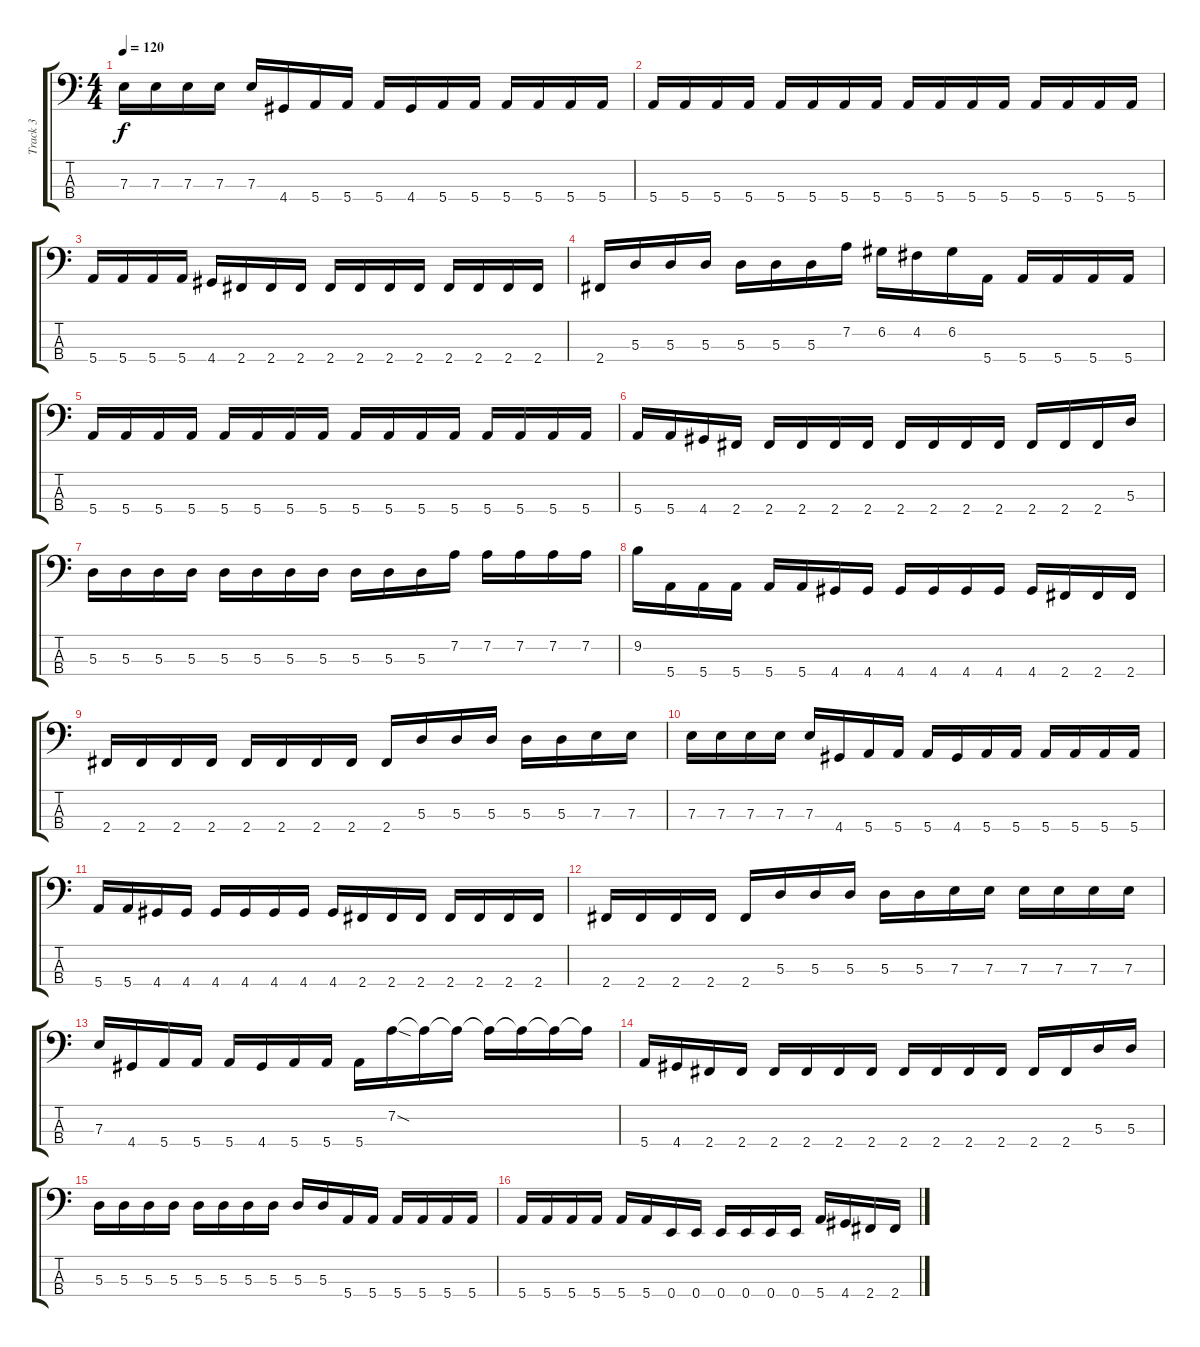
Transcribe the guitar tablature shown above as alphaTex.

\track ("Track 3" "Track 3") {instrument electricbasspick}
\staff {score tabs}
\tuning (G2 D2 A1 E1) {hide}
\ts (4 4)
\tempo 120
\clef f4
\ks c
7.3.16{dy f} 7.3.16 7.3.16 7.3.16 7.3.16 4.4.16 5.4.16 5.4.16 5.4.16 4.4.16 5.4.16 5.4.16 5.4.16 5.4.16 5.4.16 5.4.16 |
5.4.16 5.4.16 5.4.16 5.4.16 5.4.16 5.4.16 5.4.16 5.4.16 5.4.16 5.4.16 5.4.16 5.4.16 5.4.16 5.4.16 5.4.16 5.4.16 |
5.4.16 5.4.16 5.4.16 5.4.16 4.4.16 2.4.16 2.4.16 2.4.16 2.4.16 2.4.16 2.4.16 2.4.16 2.4.16 2.4.16 2.4.16 2.4.16 |
2.4.16 5.3.16 5.3.16 5.3.16 5.3.16 5.3.16 5.3.16 7.2.16 6.2.16 4.2.16 6.2.16 5.4.16 5.4.16 5.4.16 5.4.16 5.4.16 |
5.4.16 5.4.16 5.4.16 5.4.16 5.4.16 5.4.16 5.4.16 5.4.16 5.4.16 5.4.16 5.4.16 5.4.16 5.4.16 5.4.16 5.4.16 5.4.16 |
5.4.16 5.4.16 4.4.16 2.4.16 2.4.16 2.4.16 2.4.16 2.4.16 2.4.16 2.4.16 2.4.16 2.4.16 2.4.16 2.4.16 2.4.16 5.3.16 |
5.3.16 5.3.16 5.3.16 5.3.16 5.3.16 5.3.16 5.3.16 5.3.16 5.3.16 5.3.16 5.3.16 7.2.16 7.2.16 7.2.16 7.2.16 7.2.16 |
9.2.16 5.4.16 5.4.16 5.4.16 5.4.16 5.4.16 4.4.16 4.4.16 4.4.16 4.4.16 4.4.16 4.4.16 4.4.16 2.4.16 2.4.16 2.4.16 |
2.4.16 2.4.16 2.4.16 2.4.16 2.4.16 2.4.16 2.4.16 2.4.16 2.4.16 5.3.16 5.3.16 5.3.16 5.3.16 5.3.16 7.3.16 7.3.16 |
7.3.16 7.3.16 7.3.16 7.3.16 7.3.16 4.4.16 5.4.16 5.4.16 5.4.16 4.4.16 5.4.16 5.4.16 5.4.16 5.4.16 5.4.16 5.4.16 |
5.4.16 5.4.16 4.4.16 4.4.16 4.4.16 4.4.16 4.4.16 4.4.16 4.4.16 2.4.16 2.4.16 2.4.16 2.4.16 2.4.16 2.4.16 2.4.16 |
2.4.16 2.4.16 2.4.16 2.4.16 2.4.16 5.3.16 5.3.16 5.3.16 5.3.16 5.3.16 7.3.16 7.3.16 7.3.16 7.3.16 7.3.16 7.3.16 |
7.3.16 4.4.16 5.4.16 5.4.16 5.4.16 4.4.16 5.4.16 5.4.16 5.4.16 7.2{sod}.16 7.2{t}.16 7.2{t}.16 7.2{t}.16 7.2{t}.16 7.2{t}.16 7.2{t}.16 |
5.4.16 4.4.16 2.4.16 2.4.16 2.4.16 2.4.16 2.4.16 2.4.16 2.4.16 2.4.16 2.4.16 2.4.16 2.4.16 2.4.16 5.3.16 5.3.16 |
5.3.16 5.3.16 5.3.16 5.3.16 5.3.16 5.3.16 5.3.16 5.3.16 5.3.16 5.3.16 5.4.16 5.4.16 5.4.16 5.4.16 5.4.16 5.4.16 |
5.4.16 5.4.16 5.4.16 5.4.16 5.4.16 5.4.16 0.4.16 0.4.16 0.4.16 0.4.16 0.4.16 0.4.16 5.4.16 4.4.16 2.4.16 2.4.16
